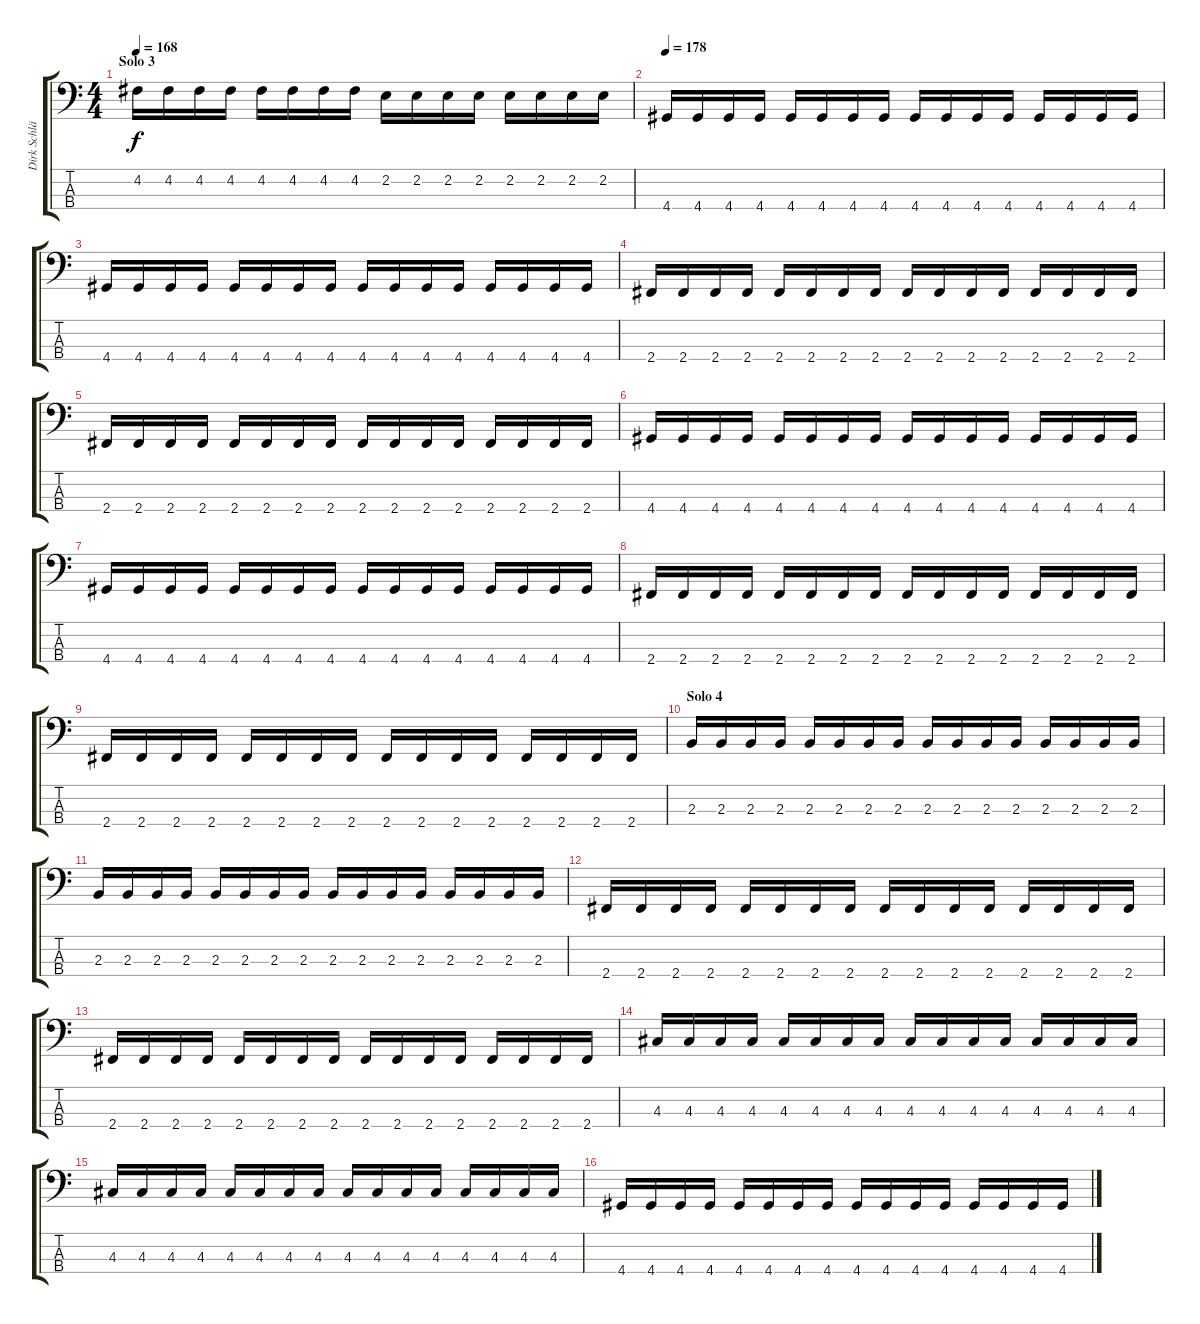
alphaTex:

\track ("Dirk Schlächter" "Dirk Schlä") {instrument electricbassfinger}
\staff {score tabs}
\tuning (G2 D2 A1 E1) {hide}
\ts (4 4)
\section ("" "Solo 3")
\tempo 168
\clef f4
\ks c
4.2.16{dy f} 4.2.16 4.2.16 4.2.16 4.2.16 4.2.16 4.2.16 4.2.16 2.2.16 2.2.16 2.2.16 2.2.16 2.2.16 2.2.16 2.2.16 2.2.16 |
\tempo 178
4.4.16 4.4.16 4.4.16 4.4.16 4.4.16 4.4.16 4.4.16 4.4.16 4.4.16 4.4.16 4.4.16 4.4.16 4.4.16 4.4.16 4.4.16 4.4.16 |
4.4.16 4.4.16 4.4.16 4.4.16 4.4.16 4.4.16 4.4.16 4.4.16 4.4.16 4.4.16 4.4.16 4.4.16 4.4.16 4.4.16 4.4.16 4.4.16 |
2.4.16 2.4.16 2.4.16 2.4.16 2.4.16 2.4.16 2.4.16 2.4.16 2.4.16 2.4.16 2.4.16 2.4.16 2.4.16 2.4.16 2.4.16 2.4.16 |
2.4.16 2.4.16 2.4.16 2.4.16 2.4.16 2.4.16 2.4.16 2.4.16 2.4.16 2.4.16 2.4.16 2.4.16 2.4.16 2.4.16 2.4.16 2.4.16 |
4.4.16 4.4.16 4.4.16 4.4.16 4.4.16 4.4.16 4.4.16 4.4.16 4.4.16 4.4.16 4.4.16 4.4.16 4.4.16 4.4.16 4.4.16 4.4.16 |
4.4.16 4.4.16 4.4.16 4.4.16 4.4.16 4.4.16 4.4.16 4.4.16 4.4.16 4.4.16 4.4.16 4.4.16 4.4.16 4.4.16 4.4.16 4.4.16 |
2.4.16 2.4.16 2.4.16 2.4.16 2.4.16 2.4.16 2.4.16 2.4.16 2.4.16 2.4.16 2.4.16 2.4.16 2.4.16 2.4.16 2.4.16 2.4.16 |
2.4.16 2.4.16 2.4.16 2.4.16 2.4.16 2.4.16 2.4.16 2.4.16 2.4.16 2.4.16 2.4.16 2.4.16 2.4.16 2.4.16 2.4.16 2.4.16 |
\section ("" "Solo 4")
2.3.16 2.3.16 2.3.16 2.3.16 2.3.16 2.3.16 2.3.16 2.3.16 2.3.16 2.3.16 2.3.16 2.3.16 2.3.16 2.3.16 2.3.16 2.3.16 |
2.3.16 2.3.16 2.3.16 2.3.16 2.3.16 2.3.16 2.3.16 2.3.16 2.3.16 2.3.16 2.3.16 2.3.16 2.3.16 2.3.16 2.3.16 2.3.16 |
2.4.16 2.4.16 2.4.16 2.4.16 2.4.16 2.4.16 2.4.16 2.4.16 2.4.16 2.4.16 2.4.16 2.4.16 2.4.16 2.4.16 2.4.16 2.4.16 |
2.4.16 2.4.16 2.4.16 2.4.16 2.4.16 2.4.16 2.4.16 2.4.16 2.4.16 2.4.16 2.4.16 2.4.16 2.4.16 2.4.16 2.4.16 2.4.16 |
4.3.16 4.3.16 4.3.16 4.3.16 4.3.16 4.3.16 4.3.16 4.3.16 4.3.16 4.3.16 4.3.16 4.3.16 4.3.16 4.3.16 4.3.16 4.3.16 |
4.3.16 4.3.16 4.3.16 4.3.16 4.3.16 4.3.16 4.3.16 4.3.16 4.3.16 4.3.16 4.3.16 4.3.16 4.3.16 4.3.16 4.3.16 4.3.16 |
4.4.16 4.4.16 4.4.16 4.4.16 4.4.16 4.4.16 4.4.16 4.4.16 4.4.16 4.4.16 4.4.16 4.4.16 4.4.16 4.4.16 4.4.16 4.4.16
